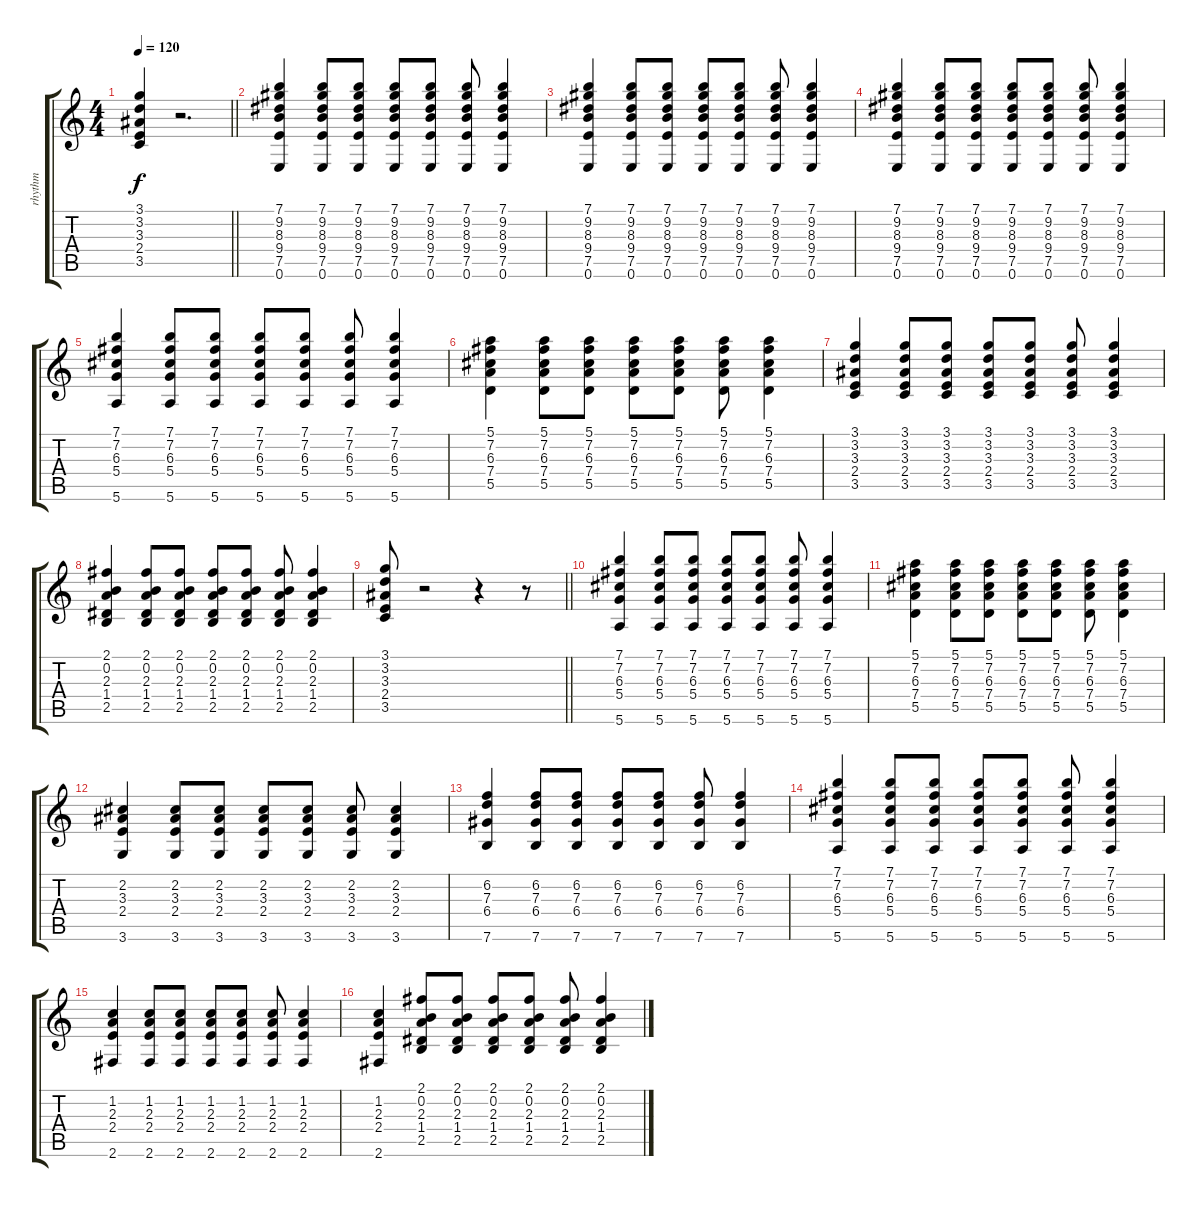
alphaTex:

\track ("rhythm" "rhythm") {instrument acousticguitarnylon}
\staff {score tabs}
\tuning (E4 B3 G3 D3 A2 E2) {hide}
\ts (4 4)
\tempo 120
\clef g2
\barLineRight lightlight
\ks c
(3.1 3.2 3.3 2.4 3.5).4{dy f} r.2{d} |
(7.1 9.2 8.3 9.4 7.5 0.6).4 (7.1 9.2 8.3 9.4 7.5 0.6).8 (7.1 9.2 8.3 9.4 7.5 0.6).8 (7.1 9.2 8.3 9.4 7.5 0.6).8 (7.1 9.2 8.3 9.4 7.5 0.6).8 (7.1 9.2 8.3 9.4 7.5 0.6).8 (7.1 9.2 8.3 9.4 7.5 0.6).4 |
(7.1 9.2 8.3 9.4 7.5 0.6).4 (7.1 9.2 8.3 9.4 7.5 0.6).8 (7.1 9.2 8.3 9.4 7.5 0.6).8 (7.1 9.2 8.3 9.4 7.5 0.6).8 (7.1 9.2 8.3 9.4 7.5 0.6).8 (7.1 9.2 8.3 9.4 7.5 0.6).8 (7.1 9.2 8.3 9.4 7.5 0.6).4 |
(7.1 9.2 8.3 9.4 7.5 0.6).4 (7.1 9.2 8.3 9.4 7.5 0.6).8 (7.1 9.2 8.3 9.4 7.5 0.6).8 (7.1 9.2 8.3 9.4 7.5 0.6).8 (7.1 9.2 8.3 9.4 7.5 0.6).8 (7.1 9.2 8.3 9.4 7.5 0.6).8 (7.1 9.2 8.3 9.4 7.5 0.6).4 |
(7.1 7.2 6.3 5.4 5.6).4 (7.1 7.2 6.3 5.4 5.6).8 (7.1 7.2 6.3 5.4 5.6).8 (7.1 7.2 6.3 5.4 5.6).8 (7.1 7.2 6.3 5.4 5.6).8 (7.1 7.2 6.3 5.4 5.6).8 (7.1 7.2 6.3 5.4 5.6).4 |
(5.1 7.2 6.3 7.4 5.5).4 (5.1 7.2 6.3 7.4 5.5).8 (5.1 7.2 6.3 7.4 5.5).8 (5.1 7.2 6.3 7.4 5.5).8 (5.1 7.2 6.3 7.4 5.5).8 (5.1 7.2 6.3 7.4 5.5).8 (5.1 7.2 6.3 7.4 5.5).4 |
(3.1 3.2 3.3 2.4 3.5).4 (3.1 3.2 3.3 2.4 3.5).8 (3.1 3.2 3.3 2.4 3.5).8 (3.1 3.2 3.3 2.4 3.5).8 (3.1 3.2 3.3 2.4 3.5).8 (3.1 3.2 3.3 2.4 3.5).8 (3.1 3.2 3.3 2.4 3.5).4 |
(2.1 0.2 2.3 1.4 2.5).4 (2.1 0.2 2.3 1.4 2.5).8 (2.1 0.2 2.3 1.4 2.5).8 (2.1 0.2 2.3 1.4 2.5).8 (2.1 0.2 2.3 1.4 2.5).8 (2.1 0.2 2.3 1.4 2.5).8 (2.1 0.2 2.3 1.4 2.5).4 |
\barLineRight lightlight
(3.1 3.2 3.3 2.4 3.5).8 r.2 r.4 r.8 |
(7.1 7.2 6.3 5.4 5.6).4 (7.1 7.2 6.3 5.4 5.6).8 (7.1 7.2 6.3 5.4 5.6).8 (7.1 7.2 6.3 5.4 5.6).8 (7.1 7.2 6.3 5.4 5.6).8 (7.1 7.2 6.3 5.4 5.6).8 (7.1 7.2 6.3 5.4 5.6).4 |
(5.1 7.2 6.3 7.4 5.5).4 (5.1 7.2 6.3 7.4 5.5).8 (5.1 7.2 6.3 7.4 5.5).8 (5.1 7.2 6.3 7.4 5.5).8 (5.1 7.2 6.3 7.4 5.5).8 (5.1 7.2 6.3 7.4 5.5).8 (5.1 7.2 6.3 7.4 5.5).4 |
(2.2 3.3 2.4 3.6).4 (2.2 3.3 2.4 3.6).8 (2.2 3.3 2.4 3.6).8 (2.2 3.3 2.4 3.6).8 (2.2 3.3 2.4 3.6).8 (2.2 3.3 2.4 3.6).8 (2.2 3.3 2.4 3.6).4 |
(6.2 7.3 6.4 7.6).4 (6.2 7.3 6.4 7.6).8 (6.2 7.3 6.4 7.6).8 (6.2 7.3 6.4 7.6).8 (6.2 7.3 6.4 7.6).8 (6.2 7.3 6.4 7.6).8 (6.2 7.3 6.4 7.6).4 |
(7.1 7.2 6.3 5.4 5.6).4 (7.1 7.2 6.3 5.4 5.6).8 (7.1 7.2 6.3 5.4 5.6).8 (7.1 7.2 6.3 5.4 5.6).8 (7.1 7.2 6.3 5.4 5.6).8 (7.1 7.2 6.3 5.4 5.6).8 (7.1 7.2 6.3 5.4 5.6).4 |
(1.2 2.3 2.4 2.6).4 (1.2 2.3 2.4 2.6).8 (1.2 2.3 2.4 2.6).8 (1.2 2.3 2.4 2.6).8 (1.2 2.3 2.4 2.6).8 (1.2 2.3 2.4 2.6).8 (1.2 2.3 2.4 2.6).4 |
(1.2 2.3 2.4 2.6).4 (2.1 0.2 2.3 1.4 2.5).8 (2.1 0.2 2.3 1.4 2.5).8 (2.1 0.2 2.3 1.4 2.5).8 (2.1 0.2 2.3 1.4 2.5).8 (2.1 0.2 2.3 1.4 2.5).8 (2.1 0.2 2.3 1.4 2.5).4
